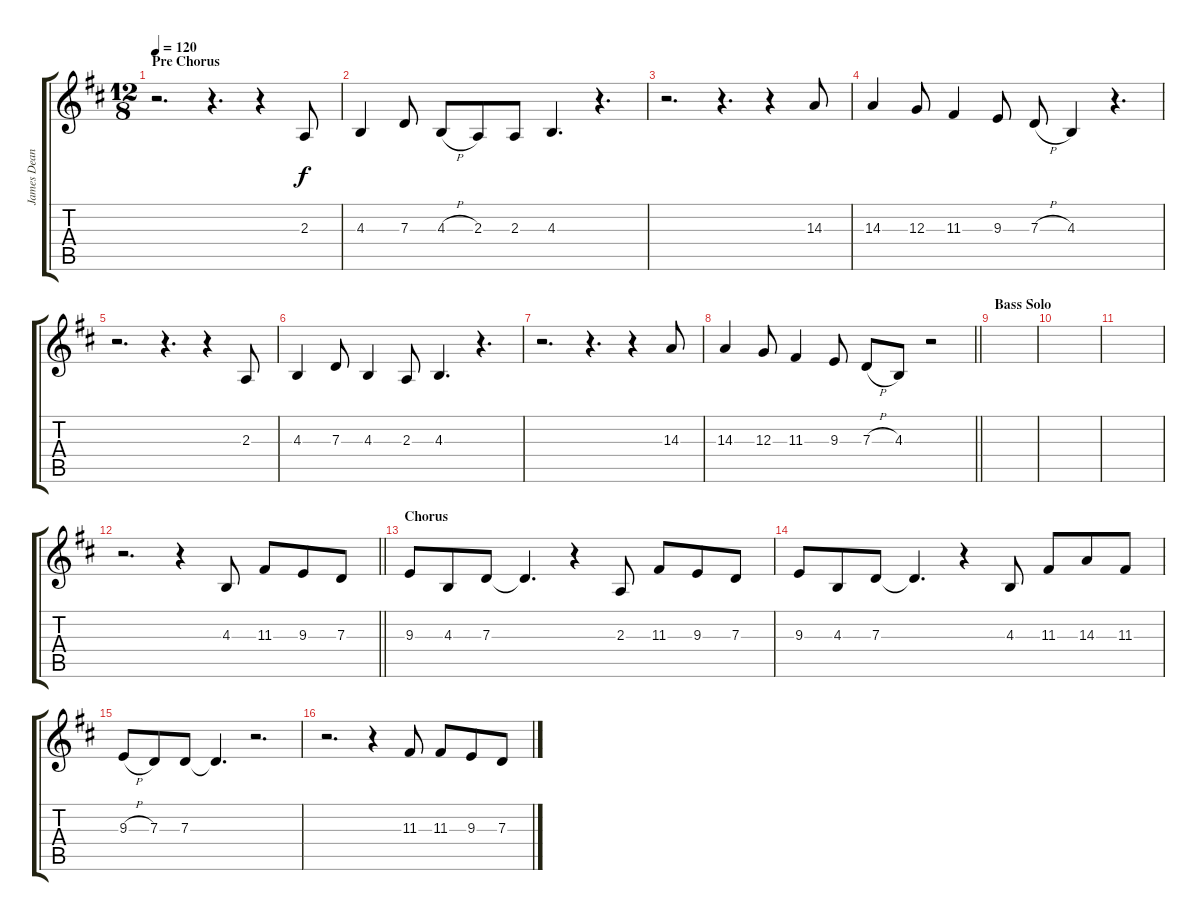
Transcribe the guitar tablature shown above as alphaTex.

\track ("James Dean Bradfield (Vocals)" "James Dean") {instrument viola}
\staff {score tabs}
\tuning (E4 B3 G3 D3 A2 E2) {hide}
\ts (12 8)
\section ("" "Pre Chorus")
\tempo 120
\clef g2
\ks d
r.2{d dy f} r.4{d} r.4 2.3.8 |
4.3.4 7.3.8 4.3{h}.8 2.3.8 2.3.8 4.3.4{d} r.4{d} |
r.2{d} r.4{d} r.4 14.3.8 |
14.3.4 12.3.8 11.3.4 9.3.8 7.3{h}.8 4.3.4 r.4{d} |
r.2{d} r.4{d} r.4 2.3.8 |
4.3.4 7.3.8 4.3.4 2.3.8 4.3.4{d} r.4{d} |
r.2{d} r.4{d} r.4 14.3.8 |
\barLineRight lightlight
14.3.4 12.3.8 11.3.4 9.3.8 7.3{h}.8 4.3.8 r.2 |
\section ("" "Bass Solo")
|
|
|
\barLineRight lightlight
r.2{d} r.4 4.3.8 11.3.8 9.3.8 7.3.8 |
\section ("" "Chorus")
9.3.8 4.3.8 7.3.8 7.3{t}.4{d} r.4 2.3.8 11.3.8 9.3.8 7.3.8 |
9.3.8 4.3.8 7.3.8 7.3{t}.4{d} r.4 4.3.8 11.3.8 14.3.8 11.3.8 |
9.3{h}.8 7.3.8 7.3.8 7.3{t}.4{d} r.2{d} |
r.2{d} r.4 11.3.8 11.3.8 9.3.8 7.3.8
